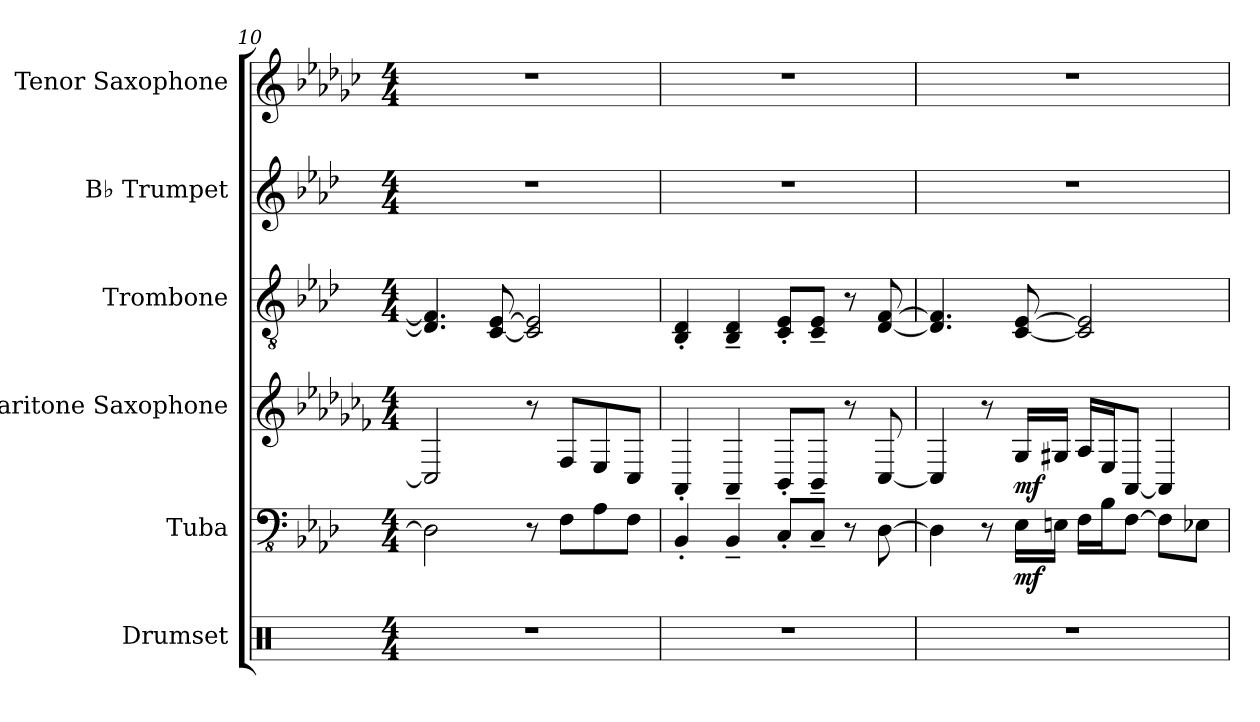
**kern	**kern	**dynam	**kern	**dynam	**kern	**kern	**kern
*part6	*part5	*part5	*part4	*part4	*part3	*part2	*part1
*staff6	*staff5	*staff5	*staff4	*staff4	*staff3	*staff2	*staff1
*I"Drumset	*I"Tuba	*	*I"Baritone Saxophone	*	*I"Trombone	*I"B♭ Trumpet	*I"Tenor Saxophone
*I'Drs.	*I'Tba.	*	*I'Bar. Sax.	*	*I'Tbn.	*I'B♭ Tpt.	*I'T. Sax.
*clefX	*clefFv4	*	*clefG2	*	*clefGv2	*clefG2	*clefG2
*	*	*	*ITrd12c21	*	*ITrd1c2	*ITrd1c2	*ITrd8c14
*k[]	*k[b-e-a-d-]	*	*k[b-e-a-d-g-c-f-]	*	*k[b-e-a-d-g-c-]	*k[b-e-a-d-g-c-]	*k[b-e-a-d-g-c-]
*M4/4	*M4/4	*	*M4/4	*	*M4/4	*M4/4	*M4/4
=10	=10	=10	=10	=10	=10	=10	=10
1r	2DD-]	.	2CC-]	.	4.C-] 4.E-]	1r	1r
.	.	.	.	.	[8BB- [8D-	.	.
.	8r	.	8r	.	2BB-] 2D-]	.	.
.	8FFL	.	8FF-L	.	.	.	.
.	8AA-	.	8EE-	.	.	.	.
.	8FFJ	.	8CC-J	.	.	.	.
=11	=11	=11	=11	=11	=11	=11	=11
1r	4BBB-'	.	4AAA-'	.	4AA-' 4C-'	1r	1r
.	4BBB-~	.	4AAA-~	.	4AA-~ 4C-~	.	.
.	8CC'L	.	8BBB-'L	.	8BB-' 8D-'L	.	.
.	8CC~J	.	8BBB-~J	.	8BB-~ 8D-~J	.	.
.	8r	.	8r	.	8r	.	.
.	[8DD-	.	[8CC-	.	[8C- [8E-	.	.
=12	=12	=12	=12	=12	=12	=12	=12
1r	4DD-]	.	4CC-]	.	4.C-] 4.E-]	1r	1r
.	8r	.	8r	.	.	.	.
!	!	!LO:DY:b	!	!LO:DY:b	!	!	!
.	16EE-LL	mf	16GG-LL	mf	[8BB- [8D-	.	.
.	16EEnJJ	.	16GG#XJJ	.	.	.	.
.	16FFLL	.	16AA-LL	.	2BB-] 2D-]	.	.
.	16BB-J	.	16EE-J	.	.	.	.
.	[8FFJ	.	[8AAA-J	.	.	.	.
.	8FFL]	.	4AAA-]	.	.	.	.
.	8EE-XJ	.	.	.	.	.	.
=	=	=	=	=	=	=	=
*-	*-	*-	*-	*-	*-	*-	*-
